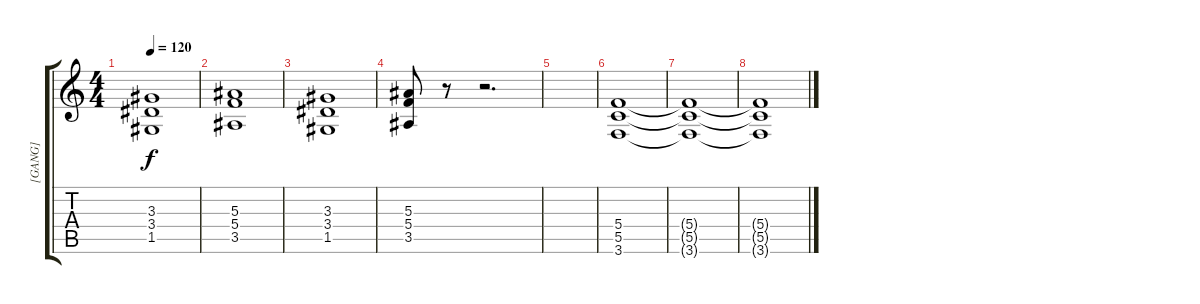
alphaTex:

\track ("[GANG]" "[GANG]") {instrument overdrivenguitar}
\staff {score tabs}
\tuning (D4 A3 F3 C3 G2 D2) {hide}
\ts (4 4)
\tempo 120
\clef g2
\ks c
(3.3 3.4 1.5).1{dy f} |
(5.3 5.4 3.5).1 |
(3.3 3.4 1.5).1 |
(5.3 5.4 3.5).8 r.8 r.2{d} |
|
(5.4 5.5 3.6).1 |
(5.4{t} 5.5{t} 3.6{t}).1 |
(5.4{t} 5.5{t} 3.6{t}).1
